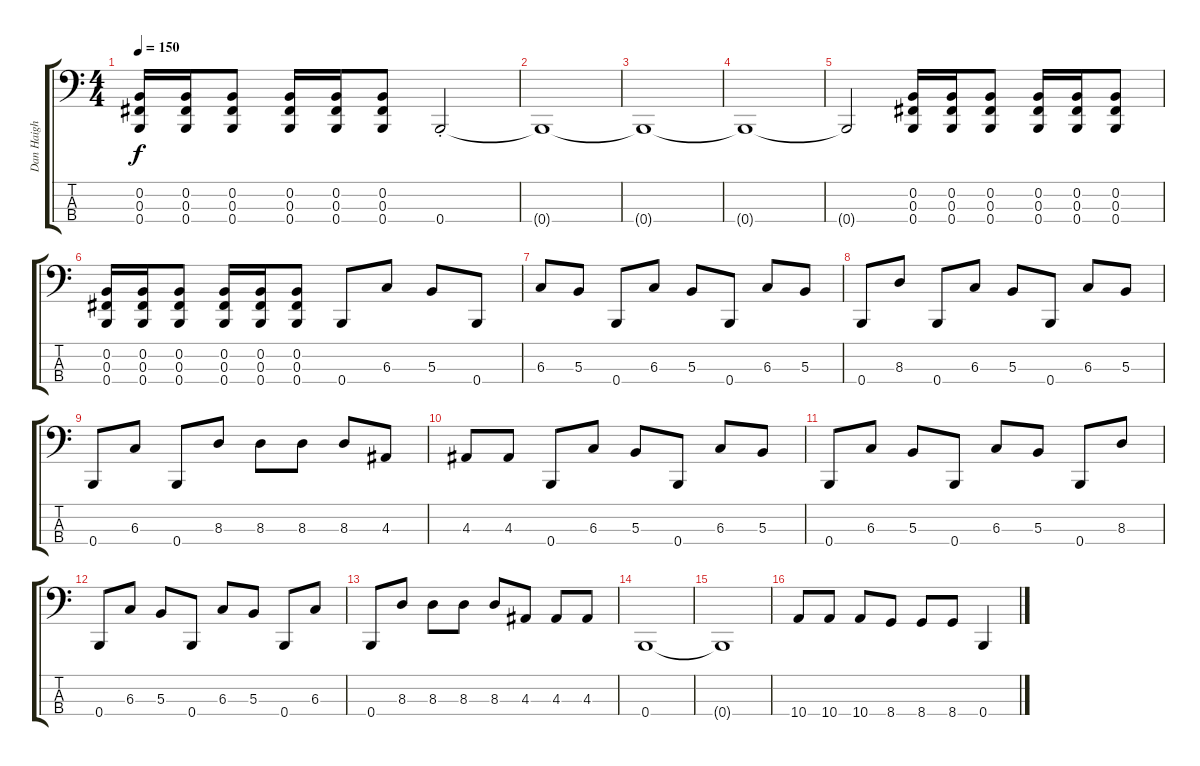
\track ("Dan Haigh - Bass" "Dan Haigh ") {instrument electricbassfinger}
\staff {score tabs}
\tuning (E2 B1 Gb1 B0) {hide}
\ts (4 4)
\tempo 150
\clef f4
\ks c
(0.2 0.3 0.4).16{dy f} (0.2 0.3 0.4).16 (0.2 0.3 0.4).8 (0.2 0.3 0.4).16 (0.2 0.3 0.4).16 (0.2 0.3 0.4).8 0.4{st}.2 |
0.4{t}.1 |
0.4{t}.1 |
0.4{t}.1 |
0.4{t}.2 (0.2 0.3 0.4).16 (0.2 0.3 0.4).16 (0.2 0.3 0.4).8 (0.2 0.3 0.4).16 (0.2 0.3 0.4).16 (0.2 0.3 0.4).8 |
(0.2 0.3 0.4).16 (0.2 0.3 0.4).16 (0.2 0.3 0.4).8 (0.2 0.3 0.4).16 (0.2 0.3 0.4).16 (0.2 0.3 0.4).8 0.4.8 6.3.8 5.3.8 0.4.8 |
6.3.8 5.3.8 0.4.8 6.3.8 5.3.8 0.4.8 6.3.8 5.3.8 |
0.4.8 8.3.8 0.4.8 6.3.8 5.3.8 0.4.8 6.3.8 5.3.8 |
0.4.8 6.3.8 0.4.8 8.3.8 8.3.8 8.3.8 8.3.8 4.3.8 |
4.3.8 4.3.8 0.4.8 6.3.8 5.3.8 0.4.8 6.3.8 5.3.8 |
0.4.8 6.3.8 5.3.8 0.4.8 6.3.8 5.3.8 0.4.8 8.3.8 |
0.4.8 6.3.8 5.3.8 0.4.8 6.3.8 5.3.8 0.4.8 6.3.8 |
0.4.8 8.3.8 8.3.8 8.3.8 8.3.8 4.3.8 4.3.8 4.3.8 |
0.4.1 |
0.4{t}.1 |
10.4.8 10.4.8 10.4.8 8.4.8 8.4.8 8.4.8 0.4.4
